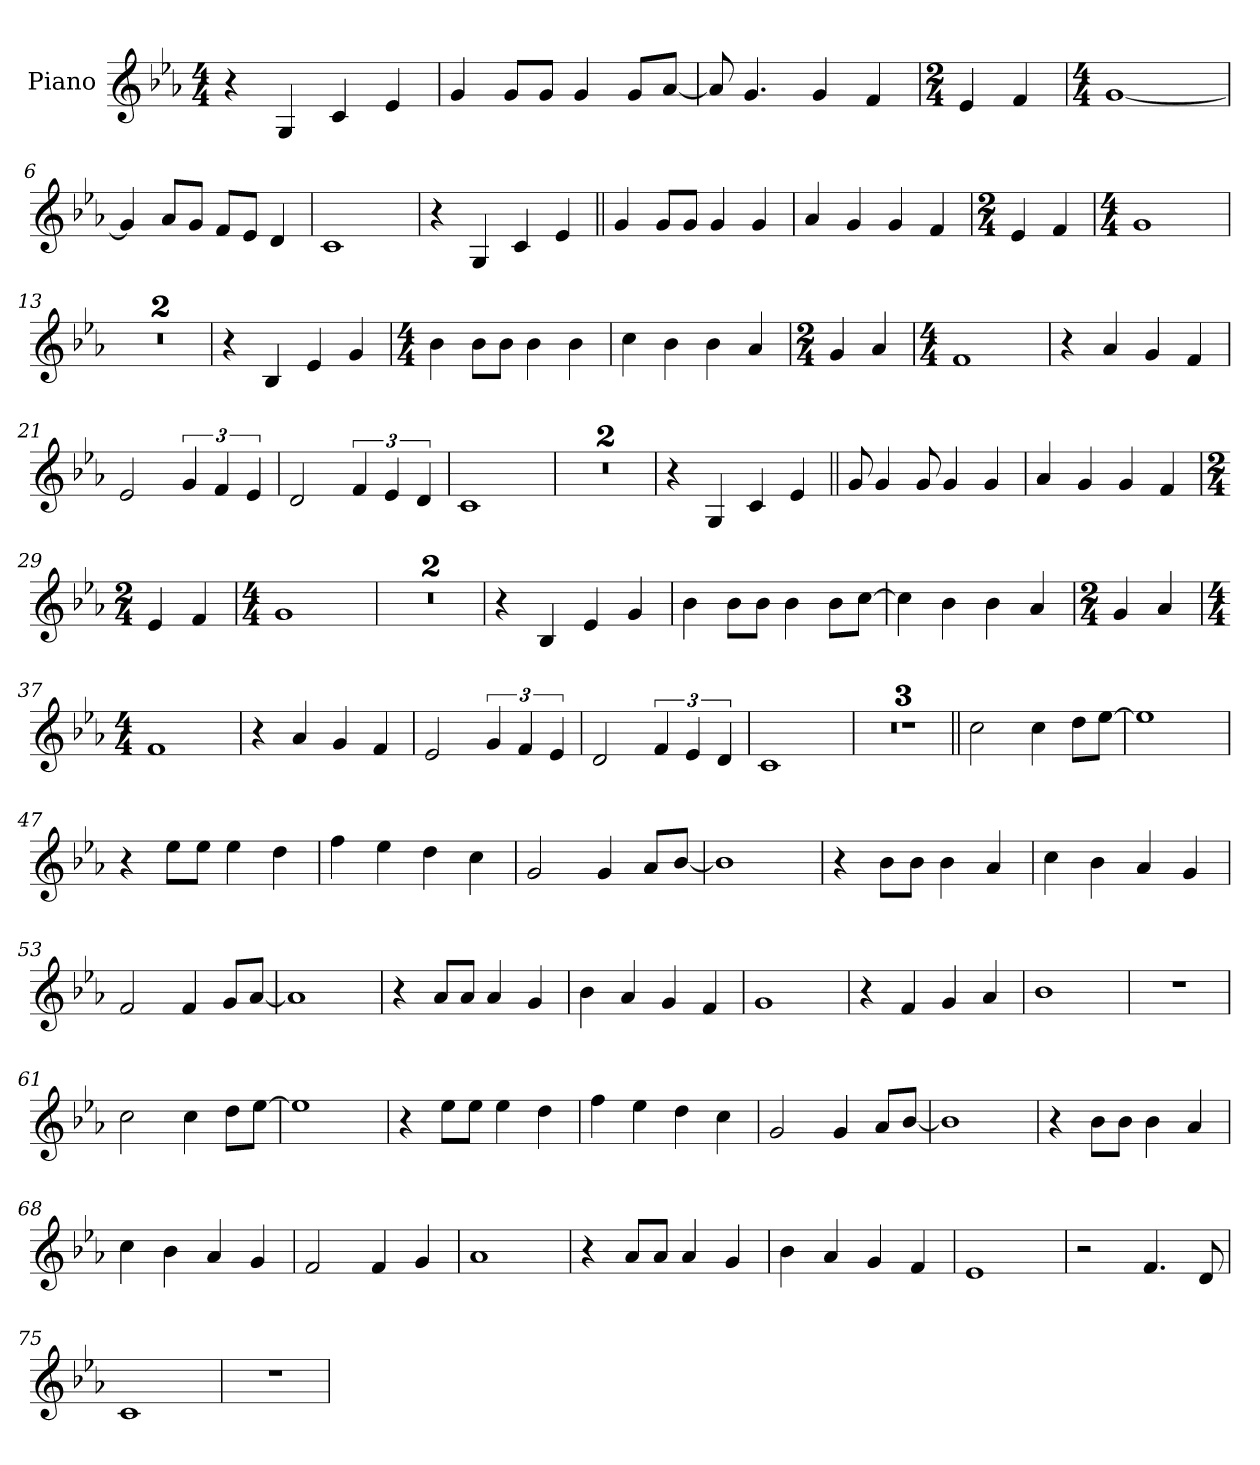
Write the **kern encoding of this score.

**kern
*part1
*staff1
*I"Piano
*I'Pno.
*clefG2
*k[b-e-a-]
*M4/4
*MM160
=1
4r
4G!
4c!
4e-!
=2
4g!
8g!L
8g!J
4g!
8g!L
[8a-!J
=3
8a-!]
4.g!
4g!
4f!
=4
*M2/4
4e-!
4f!
=5
*M4/4
[1g!
=6
4g!]
8a-!L
8g!J
8f!L
8e-!J
4d!
=7
1c!
=8
4r
4G
4c
4e-
=9||
4g
8gL
8gJ
4g
4g
=10
4a-
4g
4g
4f
=11
*M2/4
4e-
4f
=12
*M4/4
1g
=13
1r
=14
1r
=15
4r
4B-
4e-
4g
=16
*M4/4
4b-
8b-L
8b-J
4b-
4b-
=17
4cc
4b-
4b-
4a-
=18
*M2/4
4g
4a-
=19
*M4/4
1f
=20
4r
4a-
4g
4f
=21
2e-
6g
6f
6e-
=22
2d
6f
6e-
6d
=23
1c
=24
1r
=25
1r
=26
4r
4G
4c
4e-
=27||
8g
4g
8g
4g
4g
=28
4a-
4g
4g
4f
=29
*M2/4
4e-
4f
=30
*M4/4
1g
=31
1r
=32
1r
=33
4r
4B-
4e-
4g
=34
4b-
8b-L
8b-J
4b-
8b-L
[8ccJ
=35
4cc]
4b-
4b-
4a-
=36
*M2/4
4g
4a-
=37
*M4/4
1f
=38
4r
4a-
4g
4f
=39
2e-
6g
6f
6e-
=40
2d
6f
6e-
6d
=41
1c
=42
1r
=43
1r
=44
1r
=45||
2cc
4cc
8ddL
[8ee-J
=46
1ee-]
=47
4r
8ee-L
8ee-J
4ee-
4dd
=48
4ff
4ee-
4dd
4cc
=49
2g
4g
8a-L
[8b-J
=50
1b-]
=51
4r
8b-L
8b-J
4b-
4a-
=52
4cc
4b-
4a-
4g
=53
2f
4f
8gL
[8a-J
=54
1a-]
=55
4r
8a-L
8a-J
4a-
4g
=56
4b-
4a-
4g
4f
=57
1g
=58
4r
4f
4g
4a-
=59
1b-
=60
1r
=61
2cc
4cc
8ddL
[8ee-J
=62
1ee-]
=63
4r
8ee-L
8ee-J
4ee-
4dd
=64
4ff
4ee-
4dd
4cc
=65
2g
4g
8a-L
[8b-J
=66
1b-]
=67
4r
8b-L
8b-J
4b-
4a-
=68
4cc
4b-
4a-
4g
=69
2f
4f
4g
=70
1a-
=71
4r
8a-L
8a-J
4a-
4g
=72
4b-
4a-
4g
4f
=73
1e-
=74
2r
4.f
8d
=75
1c
=76
1r
=
*-
